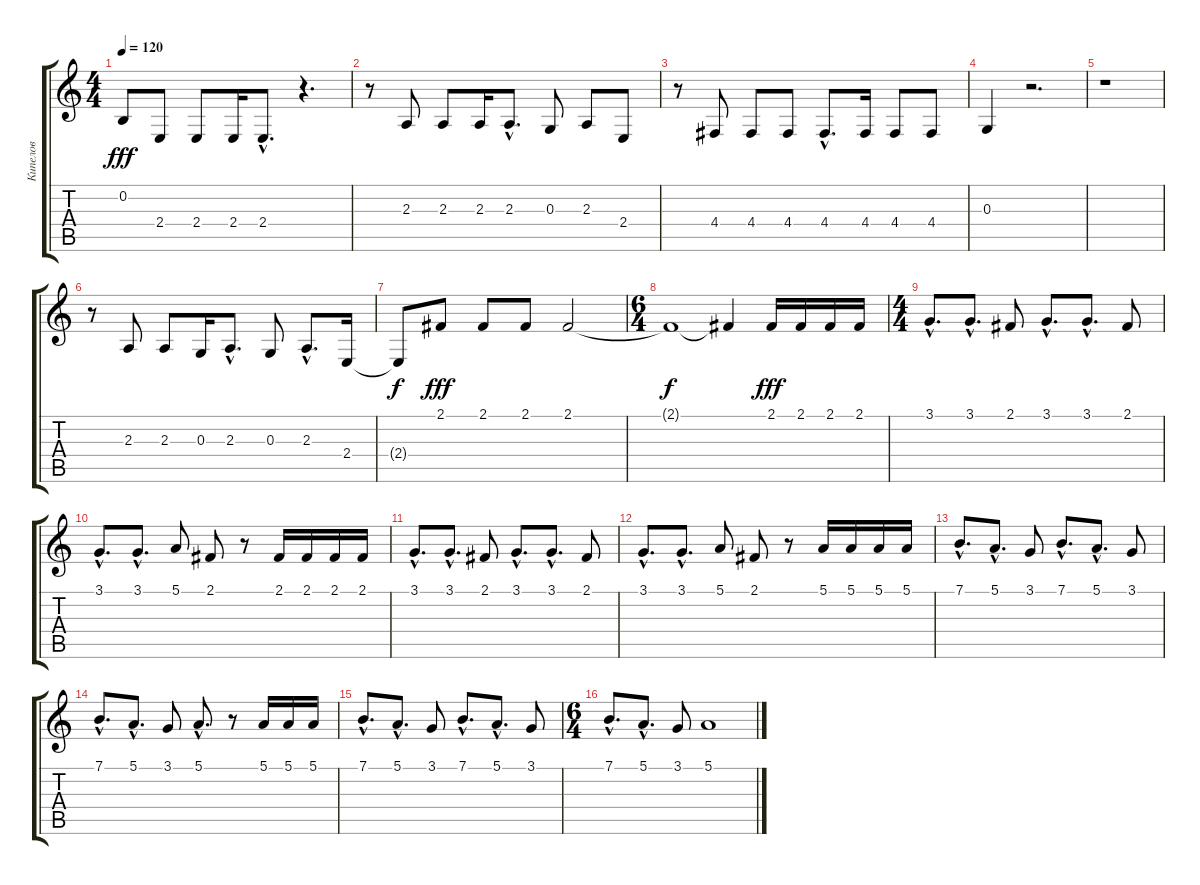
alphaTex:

\track ("Кипелов" "Кипелов") {instrument violin}
\staff {score tabs}
\tuning (E4 B3 G3 D3 A2 E2) {hide}
\ts (4 4)
\tempo 120
\clef g2
\ks c
0.2.8{dy fff} 2.4.8 2.4.8 2.4.16 2.4{hac}.8{d} r.4{d} |
r.8 2.3.8 2.3.8 2.3.16 2.3{hac}.8{d} 0.3.8 2.3.8 2.4.8 |
r.8 4.4.8 4.4.8 4.4.8 4.4{hac}.8{d} 4.4.16 4.4.8 4.4.8 |
0.3.4 r.2{d} |
r.1 |
r.8 2.3.8 2.3.8 0.3.16 2.3{hac}.8{d} 0.3.8 2.3{hac}.8{d} 2.4.16 |
2.4{t}.8{dy f} 2.1.8{dy fff} 2.1.8 2.1.8 2.1.2 |
\ts (6 4)
2.1{t}.1{dy f} 2.1{t}.4 2.1.16{dy fff} 2.1.16 2.1.16 2.1.16 |
\ts (4 4)
3.1{hac}.8{d} 3.1{hac}.8{d} 2.1.8 3.1{hac}.8{d} 3.1{hac}.8{d} 2.1.8 |
3.1{hac}.8{d} 3.1{hac}.8{d} 5.1.8 2.1.8 r.8 2.1.16 2.1.16 2.1.16 2.1.16 |
3.1{hac}.8{d} 3.1{hac}.8{d} 2.1.8 3.1{hac}.8{d} 3.1{hac}.8{d} 2.1.8 |
3.1{hac}.8{d} 3.1{hac}.8{d} 5.1.8 2.1.8 r.8 5.1.16 5.1.16 5.1.16 5.1.16 |
7.1{hac}.8{d} 5.1{hac}.8{d} 3.1.8 7.1{hac}.8{d} 5.1{hac}.8{d} 3.1.8 |
7.1{hac}.8{d} 5.1{hac}.8{d} 3.1.8 5.1{hac}.8{d} r.8 5.1.16 5.1.16 5.1.16 |
7.1{hac}.8{d} 5.1{hac}.8{d} 3.1.8 7.1{hac}.8{d} 5.1{hac}.8{d} 3.1.8 |
\ts (6 4)
7.1{hac}.8{d} 5.1{hac}.8{d} 3.1.8 5.1.1
